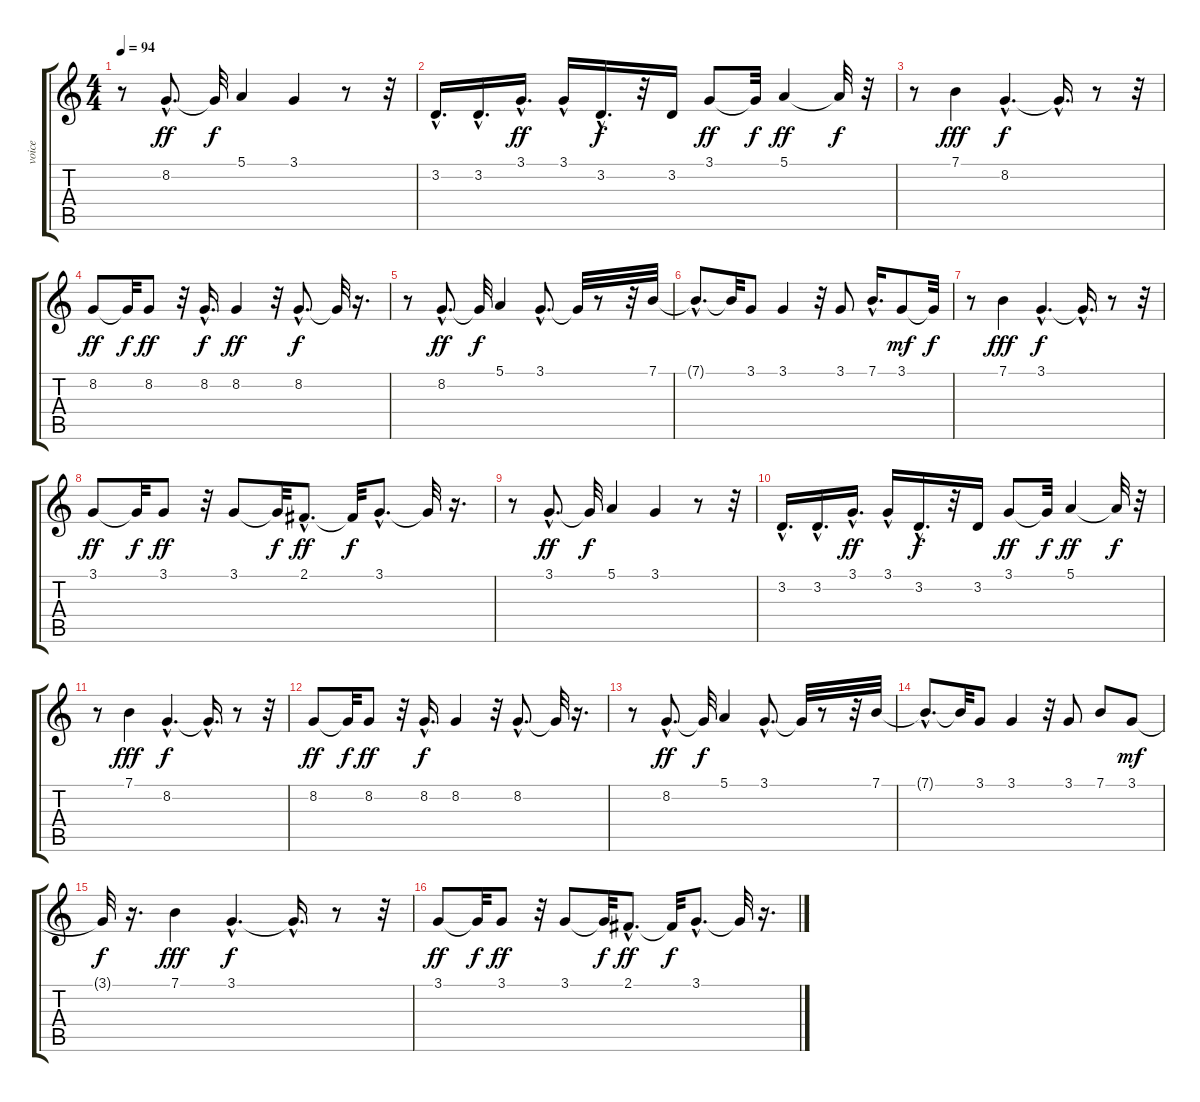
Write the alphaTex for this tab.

\track ("voice" "voice") {instrument piccolo}
\staff {score tabs}
\tuning (E4 B3 G3 D3 A2 E2) {hide}
\ts (4 4)
\tempo 94
\clef g2
\ks c
r.8{dy f} 8.2{hac}.8{d dy ff} 8.2{t}.32{dy f} 5.1.4 3.1.4 r.8 r.32 |
3.2{hac}.16{d} 3.2{hac}.16{d} 3.1{hac}.16{d dy ff} 3.1{hac}.16 3.2{hac}.16{d dy f} r.32 3.2.16 3.1.8{dy ff} 3.1{t}.32{dy f} 5.1.4{dy ff} 5.1{t}.32{dy f} r.32 |
r.8 7.1.4{dy fff} 8.2{hac}.4{d dy f} 8.2{hac t}.16{d} r.8 r.32 |
8.2.8{dy ff} 8.2{t}.32{dy f} 8.2.8{dy ff} r.32 8.2{hac}.16{d dy f} 8.2.4{dy ff} r.32 8.2{hac}.8{d dy f} 8.2{t}.32 r.16{d} |
r.8 8.2{hac}.8{d dy ff} 8.2{t}.32{dy f} 5.1.4 3.1{hac}.8{d} 3.1{t}.32 r.8 r.32 7.1.32 |
7.1{hac t}.8{d} 7.1{t}.32 3.1.8 3.1.4 r.32 3.1.8 7.1{hac}.16{d} 3.1.8{dy mf} 3.1{t}.32{dy f} |
r.8 7.1.4{dy fff volume 16} 3.1{hac}.4{d dy f} 3.1{hac t}.16{d} r.8 r.32 |
3.1.8{dy ff} 3.1{t}.32{dy f} 3.1.8{dy ff} r.32 3.1.8 3.1{t}.32{dy f} 2.1{hac}.8{d dy ff} 2.1{t}.32{dy f} 3.1{hac}.8{d} 3.1{t}.32 r.16{d} |
r.8 3.1{hac}.8{d dy ff} 3.1{t}.32{dy f} 5.1.4 3.1.4 r.8 r.32 |
3.2{hac}.16{d} 3.2{hac}.16{d} 3.1{hac}.16{d dy ff} 3.1{hac}.16 3.2{hac}.16{d dy f} r.32 3.2.16 3.1.8{dy ff} 3.1{t}.32{dy f} 5.1.4{dy ff} 5.1{t}.32{dy f} r.32 |
r.8 7.1.4{dy fff} 8.2{hac}.4{d dy f} 8.2{hac t}.16{d} r.8 r.32 |
8.2.8{dy ff} 8.2{t}.32{dy f} 8.2.8{dy ff} r.32 8.2{hac}.16{d dy f} 8.2.4 r.32 8.2{hac}.8{d} 8.2{t}.32 r.16{d} |
r.8 8.2{hac}.8{d dy ff} 8.2{t}.32{dy f} 5.1.4 3.1{hac}.8{d} 3.1{t}.32 r.8 r.32 7.1.32 |
7.1{hac t}.8{d} 7.1{t}.32 3.1.8 3.1.4 r.32 3.1.8 7.1.8 3.1.8{dy mf} |
3.1{t}.32{dy f} r.16{d} 7.1.4{dy fff volume 16} 3.1{hac}.4{d dy f} 3.1{hac t}.16{d} r.8 r.32 |
3.1.8{dy ff} 3.1{t}.32{dy f} 3.1.8{dy ff} r.32 3.1.8 3.1{t}.32{dy f} 2.1{hac}.8{d dy ff} 2.1{t}.32{dy f} 3.1{hac}.8{d} 3.1{t}.32 r.16{d}
